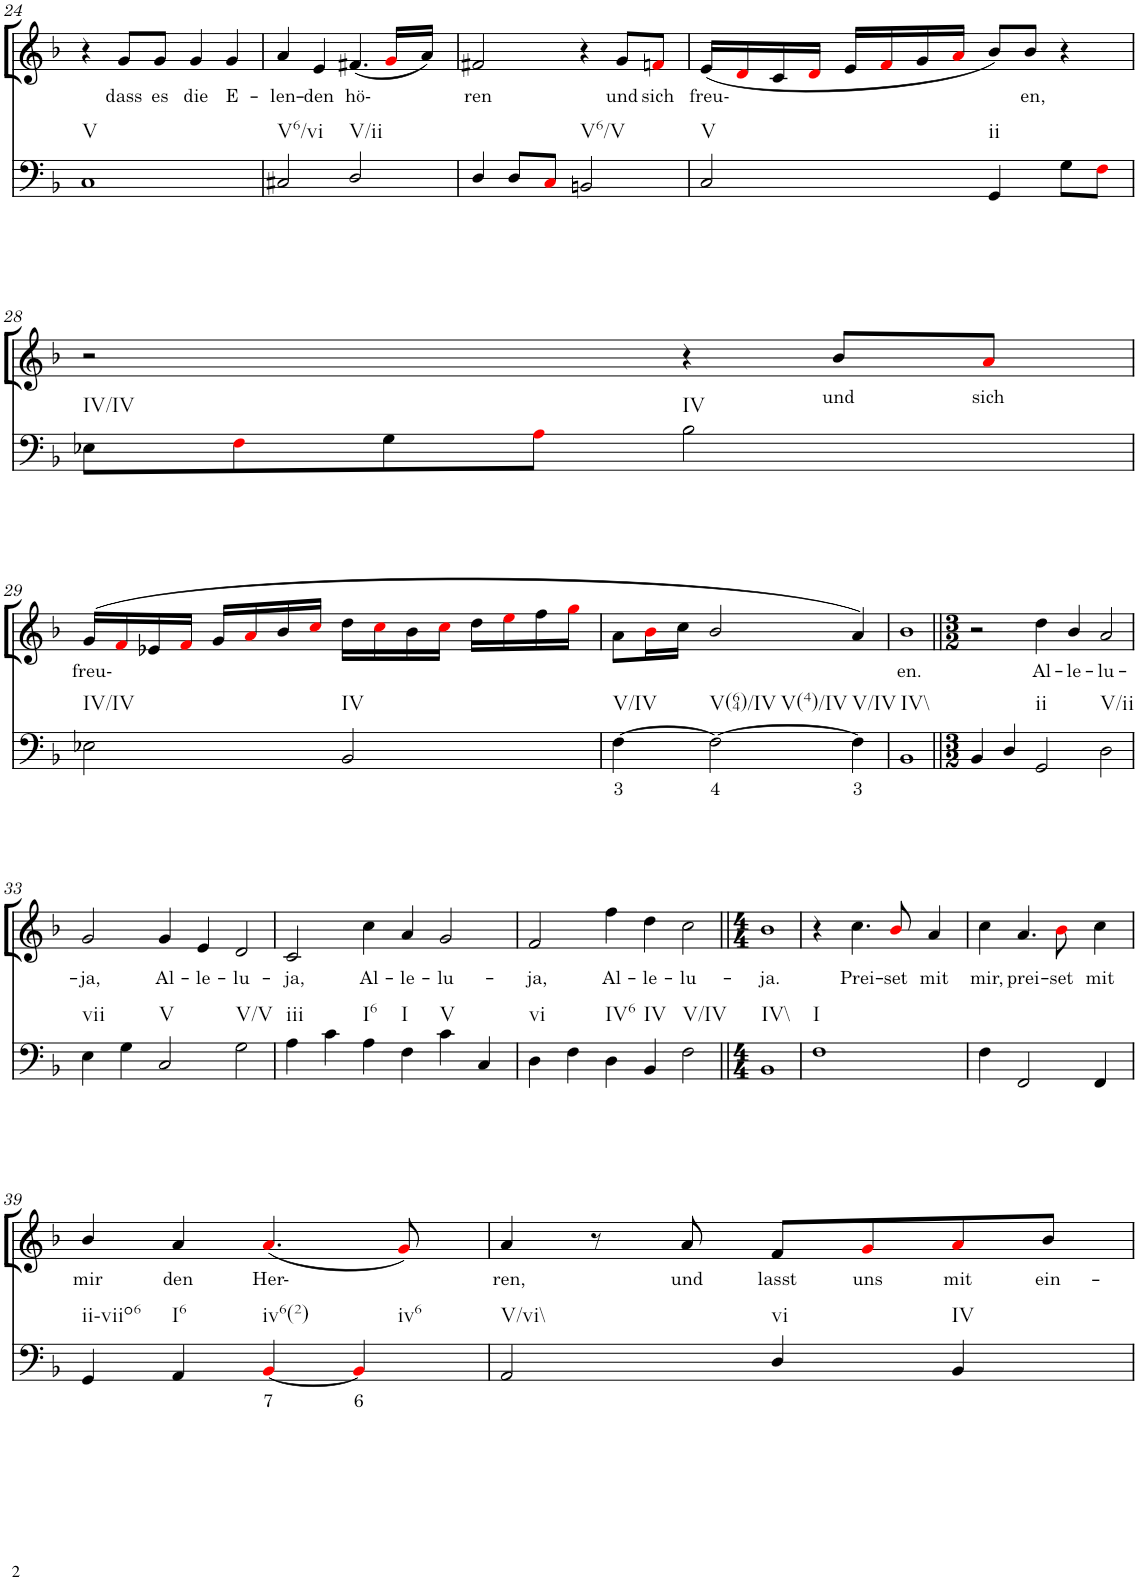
**kern	**text	**kern	**text
*part2	*part2	*part1	*part1
*staff2	*staff2	*staff1	*staff1
*I"Continuo	*	*I"Soprano	*
!!LO:PB:g=z
*clefF4	*	*clefG2	*
*k[b-]	*	*k[b-]	*
*M4/4	*	*M4/4	*
=24	=24	=24	=24
!LO:TX:b:t=V	!	!	!
1C	.	4r	.
!	!	!	!LO:LY:b
.	.	8g/L	dass
!	!	!	!LO:LY:b
.	.	8g/J	es
!	!	!	!LO:LY:b
.	.	4g/	die
!	!	!	!LO:LY:b
.	.	4g/	E-
=25	=25	=25	=25
!LO:TX:b:t=V6/vi	!	!	!
!	!	!	!LO:LY:b
2C#X/	.	4a/	len-
!	!	!	!LO:LY:b
.	.	4e/	den
!LO:TX:b:t=V/ii	!	!	!
!	!	!	!LO:LY:b
2D/	.	(4.f#X/	hö-
.	.	16gi/LL	.
.	.	16a/JJ)	.
=26	=26	=26	=26
!	!	!	!LO:LY:b
4D/	.	2f#X/	ren
8D/L	.	.	.
8Ci/J	.	.	.
!LO:TX:b:t=V6/V	!	!	!
2BBn/	.	4r	.
!	!	!	!LO:LY:b
.	.	8g/L	und
!	!	!	!LO:LY:b
.	.	8fni/J	sich
=27	=27	=27	=27
!LO:TX:b:t=V	!	!	!
!	!	!	!LO:LY:b
2C/	.	(16e/LL	freu-
.	.	16di/	.
.	.	16c/	.
.	.	16di/JJ	.
.	.	16e/LL	.
.	.	16fi/	.
.	.	16g/	.
.	.	16ai/JJ	.
!LO:TX:b:t=ii	!	!	!
4GG/	.	8b-/L)	.
!	!	!	!LO:LY:b
.	.	8b-/J	en,
8G\L	.	4r	.
8Fi\J	.	.	.
!!LO:LB:g=z
=28	=28	=28	=28
!LO:TX:b:t=IV/IV	!	!	!
8E-X\L	.	2r	.
8Fi\	.	.	.
8G\	.	.	.
8Ai\J	.	.	.
!LO:TX:b:t=IV	!	!	!
2B-\	.	4r	.
!	!	!	!LO:LY:b
.	.	8b-/L	und
!	!	!	!LO:LY:b
.	.	8ai/J	sich
!!LO:LB:g=z
=29	=29	=29	=29
!LO:TX:b:t=IV/IV	!	!	!
!	!	!	!LO:LY:b
2E-X\	.	(16g/LL	freu-
.	.	16fi/	.
.	.	16e-X/	.
.	.	16fi/JJ	.
.	.	16g/LL	.
.	.	16ai/	.
.	.	16b-/	.
.	.	16cci/JJ	.
!LO:TX:b:t=IV	!	!	!
2BB-/	.	16dd\LL	.
.	.	16cci\	.
.	.	16b-\	.
.	.	16cci\JJ	.
.	.	16dd\LL	.
.	.	16eei\	.
.	.	16ff\	.
.	.	16ggi\JJ	.
=30	=30	=30	=30
!LO:TX:b:t=V/IV	!	!	!
!	!LO:LY:b	!	!
[4F\	3	8a\L	.
.	.	16b-i\L	.
.	.	16cc\JJ	.
!LO:TX:b:t=V(64)/IV	!	!	!
!LO:TX:b:t=V(4)/IV	!	!	!
!	!LO:LY:b	!	!
2F\_	4	2b-/	.
!LO:TX:b:t=V/IV	!	!	!
!	!LO:LY:b	!	!
4F\]	3	4a/)	.
=31	=31	=31	=31
!LO:TX:b:t=IV\\	!	!	!
!	!	!	!LO:LY:b
1BB-	.	1b-	en.
=32||	=32||	=32||	=32||
*M3/2	*	*M3/2	*
4BB-/	.	2r	.
4D/	.	.	.
!LO:TX:b:t=ii	!	!	!
!	!	!	!LO:LY:b
2GG/	.	4dd\	Al-
!	!	!	!LO:LY:b
.	.	4b-/	le-
!LO:TX:b:t=V/ii	!	!	!
!	!	!	!LO:LY:b
2D\	.	2a/	lu-
!!LO:LB:g=z
=33	=33	=33	=33
!LO:TX:b:t=vii	!	!	!
!	!	!	!LO:LY:b
4E\	.	2g/	ja,
4G\	.	.	.
!LO:TX:b:t=V	!	!	!
!	!	!	!LO:LY:b
2C/	.	4g/	Al-
!	!	!	!LO:LY:b
.	.	4e/	le-
!LO:TX:b:t=V/V	!	!	!
!	!	!	!LO:LY:b
2G\	.	2d/	lu-
=34	=34	=34	=34
!LO:TX:b:t=iii	!	!	!
!	!	!	!LO:LY:b
4A\	.	2c/	ja,
4c\	.	.	.
!LO:TX:b:t=I6	!	!	!
!	!	!	!LO:LY:b
4A\	.	4cc\	Al-
!LO:TX:b:t=I	!	!	!
!	!	!	!LO:LY:b
4F\	.	4a/	le-
!LO:TX:b:t=V	!	!	!
!	!	!	!LO:LY:b
4c\	.	2g/	lu-
4C/	.	.	.
=35	=35	=35	=35
!LO:TX:b:t=vi	!	!	!
!	!	!	!LO:LY:b
4D\	.	2f/	ja,
4F\	.	.	.
!LO:TX:b:t=IV6	!	!	!
!	!	!	!LO:LY:b
4D\	.	4ff\	Al-
!LO:TX:b:t=IV	!	!	!
!	!	!	!LO:LY:b
4BB-/	.	4dd\	le-
!LO:TX:b:t=V/IV	!	!	!
!	!	!	!LO:LY:b
2F\	.	2cc\	lu-
=36||	=36||	=36||	=36||
*M4/4	*	*M4/4	*
!LO:TX:b:t=IV\\	!	!	!
!	!	!	!LO:LY:b
1BB-	.	1b-	ja.
=37	=37	=37	=37
!LO:TX:b:t=I	!	!	!
1F	.	4r	.
!	!	!	!LO:LY:b
.	.	4.cc\	Prei-
!	!	!	!LO:LY:b
.	.	8b-i/	set
!	!	!	!LO:LY:b
.	.	4a/	mit
=38	=38	=38	=38
!	!	!	!LO:LY:b
4F\	.	4cc\	mir,
!	!	!	!LO:LY:b
2FF/	.	4.a/	prei-
!	!	!	!LO:LY:b
.	.	8b-i\	set
!	!	!	!LO:LY:b
4FF/	.	4cc\	mit
!!LO:LB:g=z
=39	=39	=39	=39
!LO:TX:b:t=ii-viio6	!	!	!
!	!	!	!LO:LY:b
4GG/	.	4b-/	mir
!LO:TX:b:t=I6	!	!	!
!	!	!	!LO:LY:b
4AA/	.	4a/	den
!LO:TX:b:t=iv6(2)	!	!	!
!	!LO:LY:b	!	!LO:LY:b
[4BB-i/	7	(4.ai/	Her-
!LO:TX:b:t=iv6	!	!	!
!	!LO:LY:b	!	!
4BB-i/]	6	.	.
.	.	8gi/)	.
=40	=40	=40	=40
!LO:TX:b:t=V/vi\\	!	!	!
!	!	!	!LO:LY:b
2AA/	.	4a/	ren,
.	.	8r	.
!	!	!	!LO:LY:b
.	.	8a/	und
!LO:TX:b:t=vi	!	!	!
!	!	!	!LO:LY:b
4D/	.	8f/L	lasst
!	!	!	!LO:LY:b
.	.	8gi/	uns
!LO:TX:b:t=IV	!	!	!
!	!	!	!LO:LY:b
4BB-/	.	8ai/	mit
!	!	!	!LO:LY:b
.	.	8b-/J	ein-
=	=	=	=
*-	*-	*-	*-
